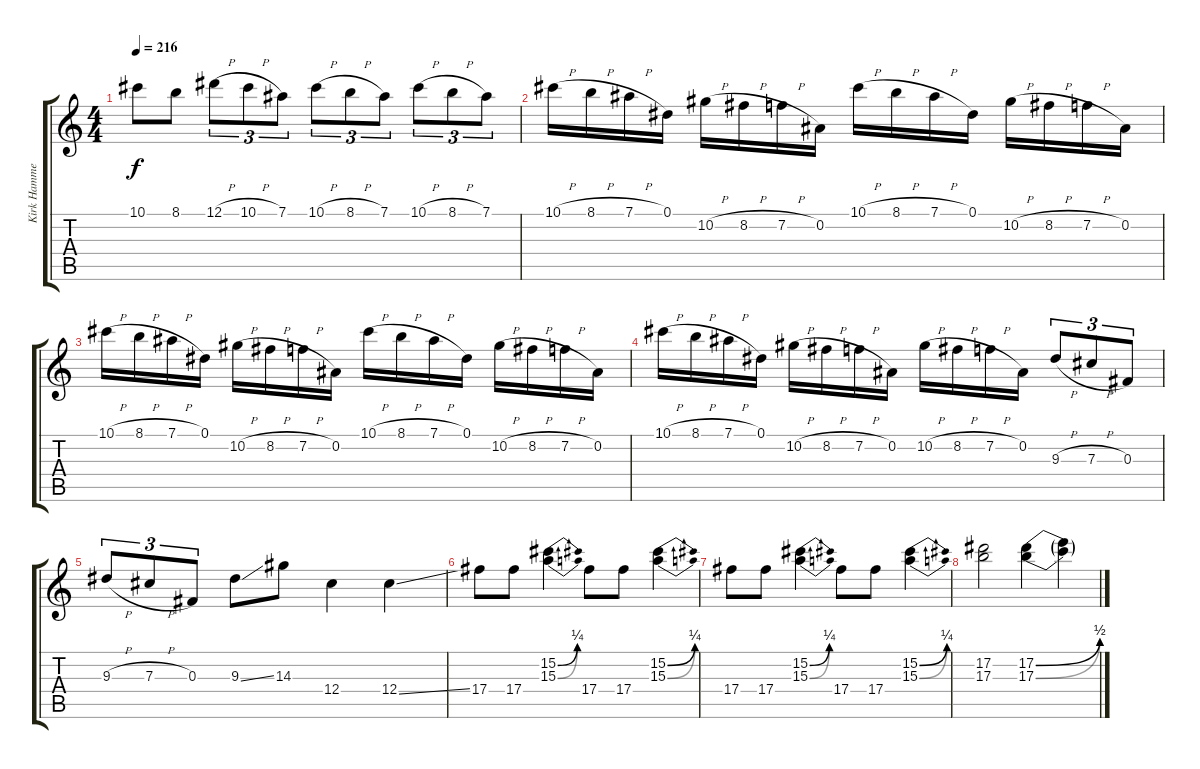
\track ("Kirk Hammet" "Kirk Hamme") {instrument electricguitarclean}
\staff {score tabs}
\tuning (Eb4 Bb3 Gb3 Db3 Ab2 Eb2) {hide}
\ts (4 4)
\tempo 216
\clef g2
\ks c
10.1.8{dy f} 8.1.8 12.1{h}.8{tu (3 2)} 10.1{h}.8{tu (3 2)} 7.1.8{tu (3 2)} 10.1{h}.8{tu (3 2)} 8.1{h}.8{tu (3 2)} 7.1.8{tu (3 2)} 10.1{h}.8{tu (3 2)} 8.1{h}.8{tu (3 2)} 7.1.8{tu (3 2)} |
10.1{h}.16 8.1{h}.16 7.1{h}.16 0.1.16 10.2{h}.16 8.2{h}.16 7.2{h}.16 0.2.16 10.1{h}.16 8.1{h}.16 7.1{h}.16 0.1.16 10.2{h}.16 8.2{h}.16 7.2{h}.16 0.2.16 |
10.1{h}.16 8.1{h}.16 7.1{h}.16 0.1.16 10.2{h}.16 8.2{h}.16 7.2{h}.16 0.2.16 10.1{h}.16 8.1{h}.16 7.1{h}.16 0.1.16 10.2{h}.16 8.2{h}.16 7.2{h}.16 0.2.16 |
10.1{h}.16 8.1{h}.16 7.1{h}.16 0.1.16 10.2{h}.16 8.2{h}.16 7.2{h}.16 0.2.16 10.2{h}.16 8.2{h}.16 7.2{h}.16 0.2.16 9.3{h}.8{tu (3 2)} 7.3{h}.8{tu (3 2)} 0.3.8{tu (3 2)} |
9.3{h}.8{tu (3 2)} 7.3{h}.8{tu (3 2)} 0.3.8{tu (3 2)} 9.3{ss}.8 14.3.8 12.4.4 12.4{ss}.4 |
17.4.8 17.4.8 (15.2{be (bend 0 0 60 1)} 15.3{be (bend 0 0 60 1)}).4 17.4.8 17.4.8 (15.2{be (bend 0 0 60 1)} 15.3{be (bend 0 0 60 1)}).4 |
17.4.8 17.4.8 (15.2{be (bend 0 0 60 1)} 15.3{be (bend 0 0 60 1)}).4 17.4.8 17.4.8 (15.2{be (bend 0 0 60 1)} 15.3{be (bend 0 0 60 1)}).4 |
(17.2 17.3).2 (17.2{be (bend 0 0 60 2)} 17.3{be (bend 0 0 60 2)}).4 (17.2{t} 17.3{t}).4
